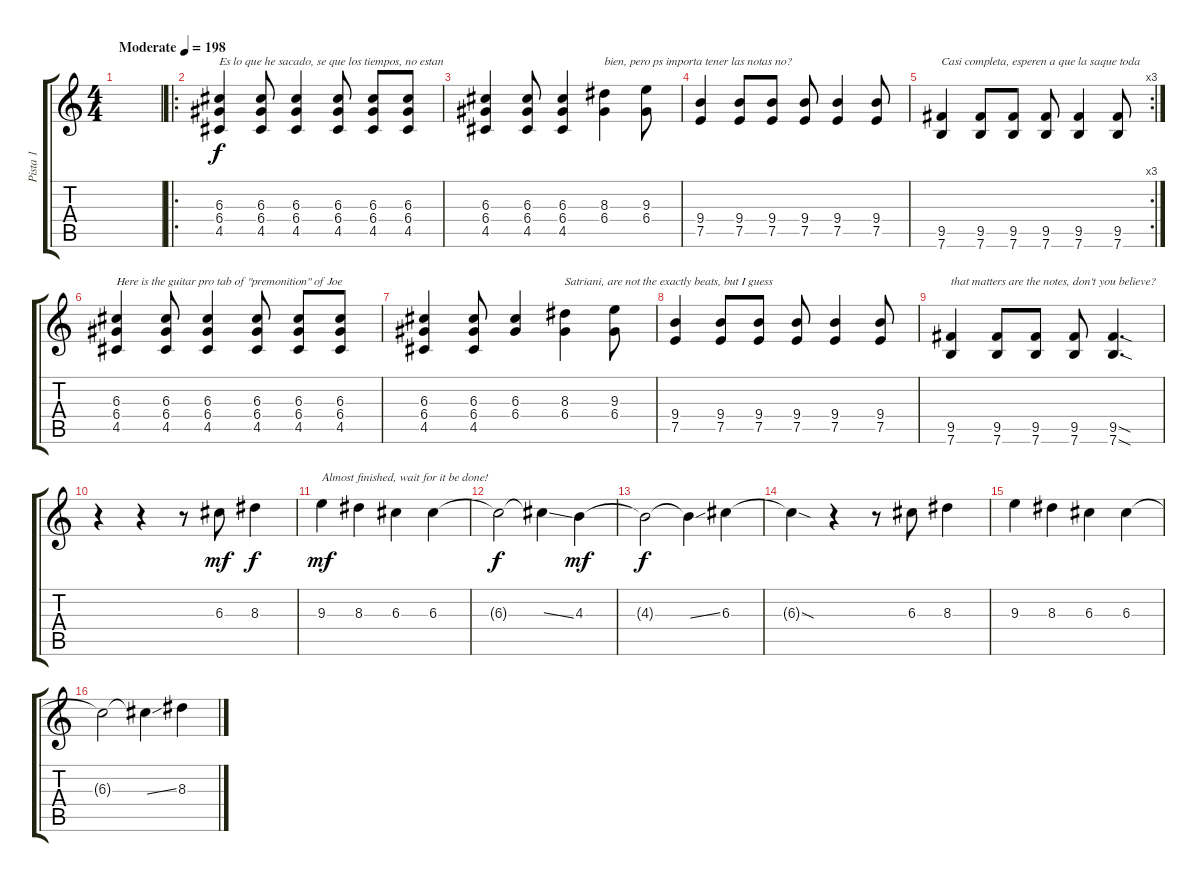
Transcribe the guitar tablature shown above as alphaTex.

\track ("Pista 1" "Pista 1") {instrument distortionguitar}
\staff {score tabs}
\tuning (E4 B3 G3 D3 A2 E2) {hide}
\ts (4 4)
\tempo (198 "Moderate")
\clef g2
\ks c
|
\ro
(6.3 6.4 4.5).4{txt "Es lo que he sacado, se que los tiempos, no estan "} (6.3 6.4 4.5).8 (6.3 6.4 4.5).4 (6.3 6.4 4.5).8 (6.3 6.4 4.5).8 (6.3 6.4 4.5).8 |
(6.3 6.4 4.5).4 (6.3 6.4 4.5).8 (6.3 6.4 4.5).4 (8.3 6.4).4{txt "bien, pero ps importa tener las notas no?"} (9.3 6.4).8 |
(9.4 7.5).4 (9.4 7.5).8 (9.4 7.5).8 (9.4 7.5).8 (9.4 7.5).4 (9.4 7.5).8 |
\rc 3
(9.5 7.6).4{txt "Casi completa, esperen a que la saque toda"} (9.5 7.6).8 (9.5 7.6).8 (9.5 7.6).8 (9.5 7.6).4 (9.5 7.6).8 |
(6.3 6.4 4.5).4{txt "Here is the guitar pro tab of \"premonition\" of Joe"} (6.3 6.4 4.5).8 (6.3 6.4 4.5).4 (6.3 6.4 4.5).8 (6.3 6.4 4.5).8 (6.3 6.4 4.5).8 |
(6.3 6.4 4.5).4 (6.3 6.4 4.5).8 (6.3 6.4).4 (8.3 6.4).4{txt "Satriani, are not the exactly beats, but I guess "} (9.3 6.4).8 |
(9.4 7.5).4 (9.4 7.5).8 (9.4 7.5).8 (9.4 7.5).8 (9.4 7.5).4 (9.4 7.5).8 |
(9.5 7.6).4{txt "that matters are the notes, don't you believe?"} (9.5 7.6).8 (9.5 7.6).8 (9.5 7.6).8 (9.5{sod} 7.6{sod}).4{d} |
r.4 r.4 r.8 6.3.8{dy mf} 8.3.4{dy f} |
9.3.4{txt "Almost finished, wait for it be done!" dy mf} 8.3.4 6.3.4 6.3.4 |
6.3{t}.2{dy f} 6.3{ss t}.4 4.3.4{dy mf} |
4.3{t}.2{dy f} 4.3{ss t}.4 6.3.4 |
6.3{sod t}.4 r.4 r.8 6.3.8 8.3.4 |
9.3.4 8.3.4 6.3.4 6.3.4 |
6.3{t}.2 6.3{ss t}.4 8.3.4
